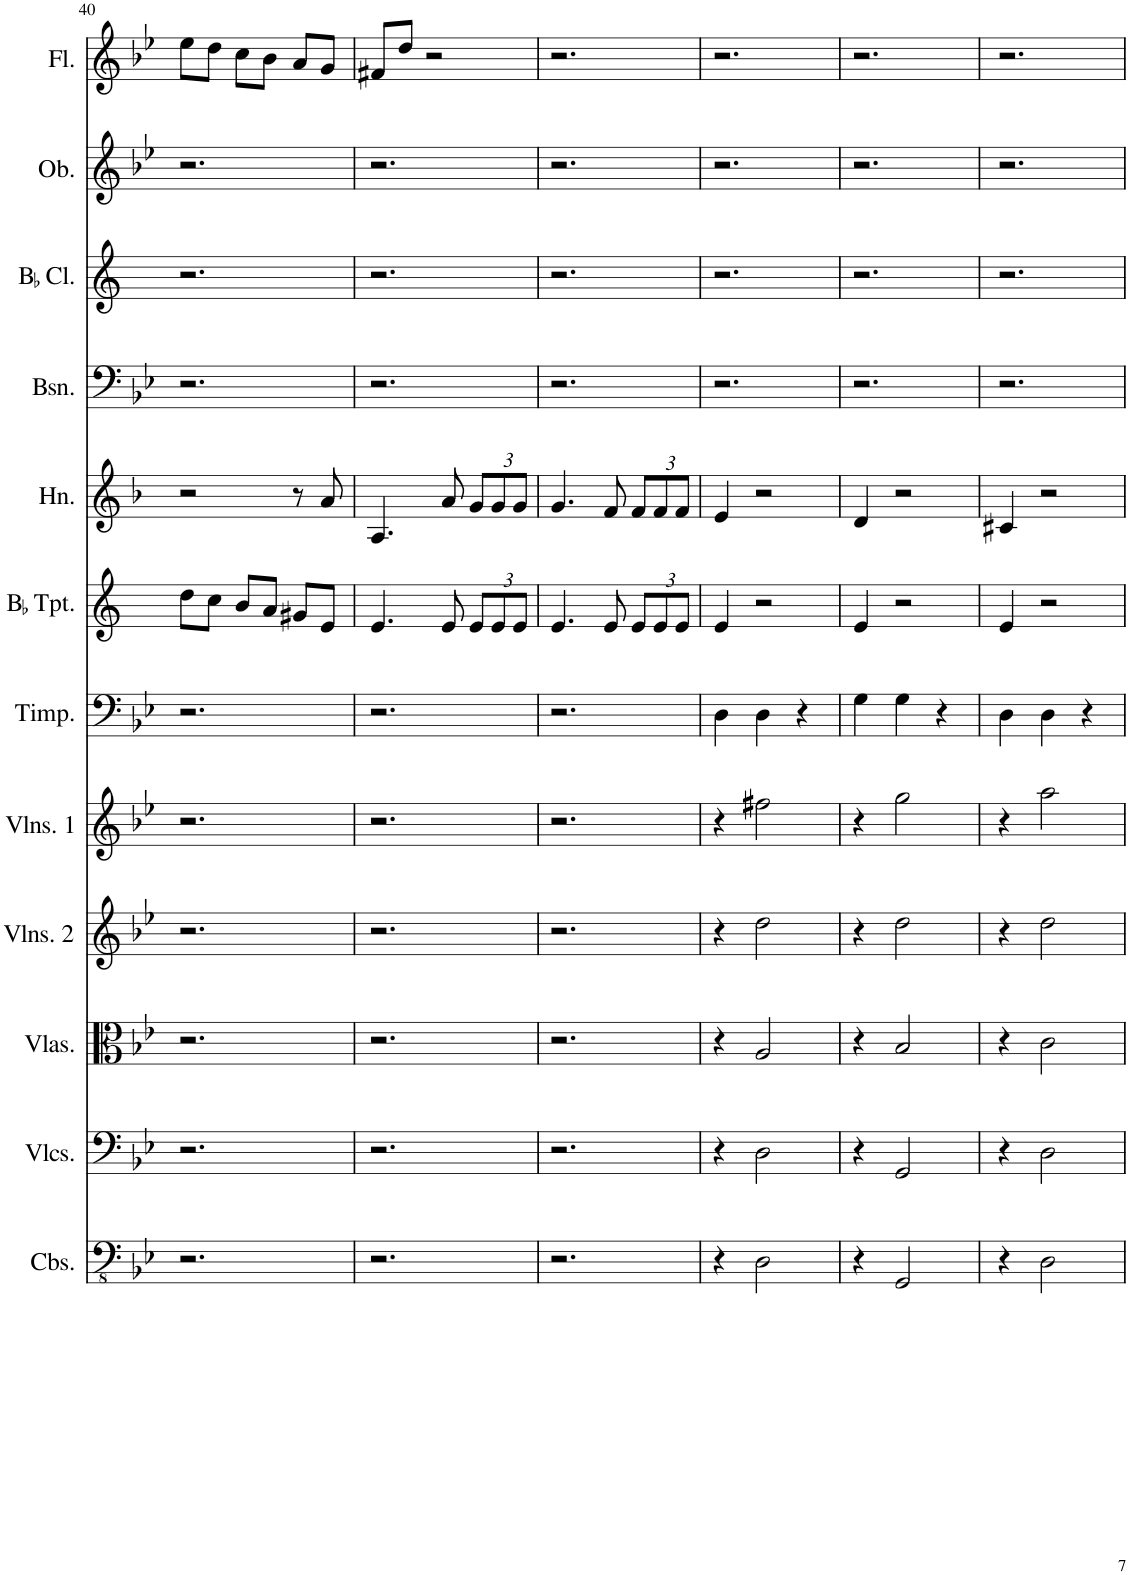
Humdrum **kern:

**kern	**kern	**kern	**kern	**kern	**kern	**kern	**kern	**kern	**kern	**kern	**kern
*part12	*part11	*part10	*part9	*part8	*part7	*part6	*part5	*part4	*part3	*part2	*part1
*staff12	*staff11	*staff10	*staff9	*staff8	*staff7	*staff6	*staff5	*staff4	*staff3	*staff2	*staff1
*I"Contrabasses	*I"Violoncellos	*I"Violas	*I"Violins 2	*I"Violins 1	*I"Timpani	*I"BaccidentalFlat Trumpet	*I"Horn	*I"Bassoon	*I"BaccidentalFlat Clarinet	*I"Oboe	*I"Flute
*I'Cbs.	*I'Vlcs.	*I'Vlas.	*I'Vlns. 2	*I'Vlns. 1	*I'Timp.	*I'BaccidentalFlat Tpt.	*I'Hn.	*I'Bsn.	*I'BaccidentalFlat Cl.	*I'Ob.	*I'Fl.
!!LO:PB:g=z
*clefFv4	*clefF4	*clefC3	*clefG2	*clefG2	*clefF4	*clefG2	*clefG2	*clefF4	*clefG2	*clefG2	*clefG2
*	*	*	*	*	*	*Trd1c2	*Trd4c7	*	*Trd1c2	*	*
*k[b-e-]	*k[b-e-]	*k[b-e-]	*k[b-e-]	*k[b-e-]	*k[b-e-]	*k[]	*k[b-]	*k[b-e-]	*k[]	*k[b-e-]	*k[b-e-]
*M3/4	*M3/4	*M3/4	*M3/4	*M3/4	*M3/4	*M3/4	*M3/4	*M3/4	*M3/4	*M3/4	*M3/4
=40	=40	=40	=40	=40	=40	=40	=40	=40	=40	=40	=40
2.r	2.r	2.r	2.r	2.r	2.r	8dd\L	2r	2.r	2.r	2.r	8ee-\L
.	.	.	.	.	.	8cc\J	.	.	.	.	8dd\J
.	.	.	.	.	.	8b/L	.	.	.	.	8cc\L
.	.	.	.	.	.	8a/J	.	.	.	.	8b-\J
.	.	.	.	.	.	8g#X/L	8r	.	.	.	8a/L
.	.	.	.	.	.	8e/J	8a/	.	.	.	8g/J
=41	=41	=41	=41	=41	=41	=41	=41	=41	=41	=41	=41
2.r	2.r	2.r	2.r	2.r	2.r	4.e/	4.A/	2.r	2.r	2.r	8f#X/L
.	.	.	.	.	.	.	.	.	.	.	8dd/J
.	.	.	.	.	.	.	.	.	.	.	2r
.	.	.	.	.	.	8e/	8a/	.	.	.	.
*	*	*	*	*	*	*Xbrackettup	*Xbrackettup	*	*	*	*
.	.	.	.	.	.	12e/L	12g/L	.	.	.	.
.	.	.	.	.	.	12e/	12g/	.	.	.	.
.	.	.	.	.	.	12e/J	12g/J	.	.	.	.
=42	=42	=42	=42	=42	=42	=42	=42	=42	=42	=42	=42
2.r	2.r	2.r	2.r	2.r	2.r	4.e/	4.g/	2.r	2.r	2.r	2.r
.	.	.	.	.	.	8e/	8f/	.	.	.	.
.	.	.	.	.	.	12e/L	12f/L	.	.	.	.
.	.	.	.	.	.	12e/	12f/	.	.	.	.
.	.	.	.	.	.	12e/J	12f/J	.	.	.	.
=43	=43	=43	=43	=43	=43	=43	=43	=43	=43	=43	=43
4r	4r	4r	4r	4r	4D\	4e/	4e/	2.r	2.r	2.r	2.r
2DD\	2D\	2A/	2dd\	2ff#X\	4D\	2r	2r	.	.	.	.
.	.	.	.	.	4r	.	.	.	.	.	.
=44	=44	=44	=44	=44	=44	=44	=44	=44	=44	=44	=44
4r	4r	4r	4r	4r	4G\	4e/	4d/	2.r	2.r	2.r	2.r
2GGG/	2GG/	2B-/	2dd\	2gg\	4G\	2r	2r	.	.	.	.
.	.	.	.	.	4r	.	.	.	.	.	.
=45	=45	=45	=45	=45	=45	=45	=45	=45	=45	=45	=45
4r	4r	4r	4r	4r	4D\	4e/	4c#X/	2.r	2.r	2.r	2.r
2DD\	2D\	2c\	2dd\	2aa\	4D\	2r	2r	.	.	.	.
.	.	.	.	.	4r	.	.	.	.	.	.
=	=	=	=	=	=	=	=	=	=	=	=
*-	*-	*-	*-	*-	*-	*-	*-	*-	*-	*-	*-
